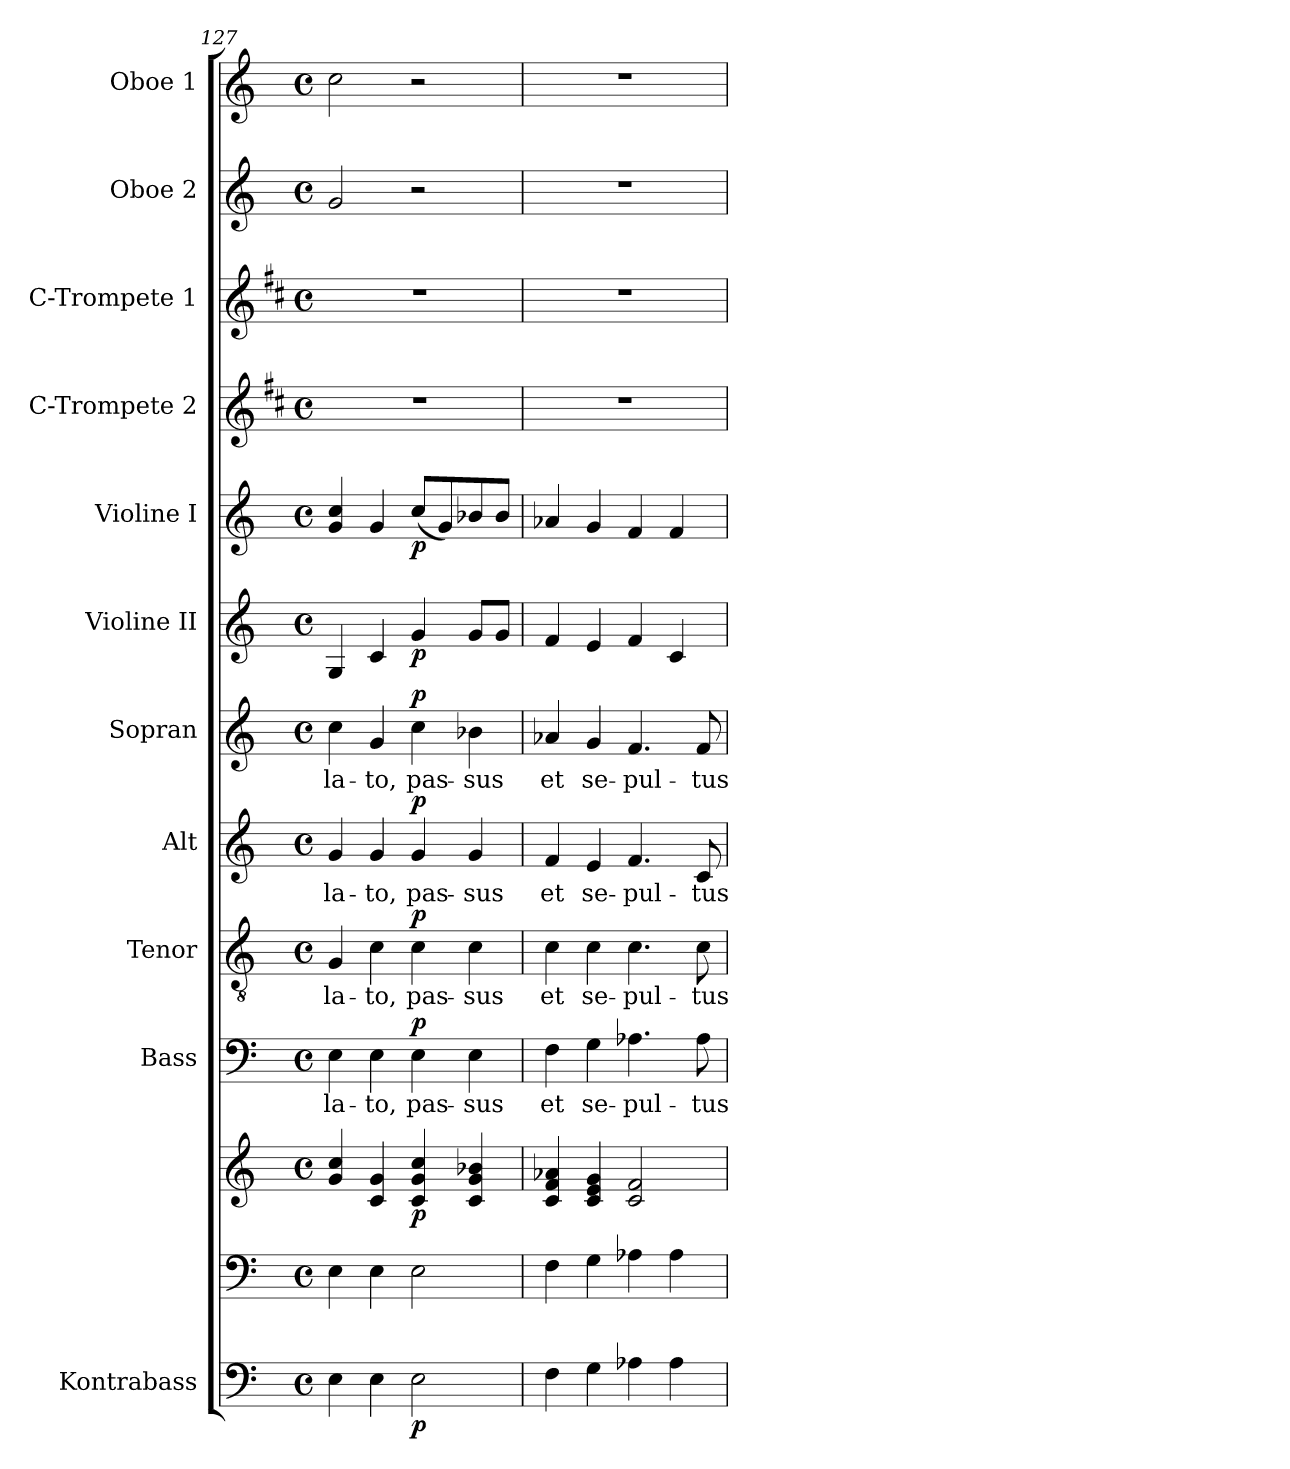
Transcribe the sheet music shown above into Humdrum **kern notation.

**kern	**dynam	**kern	**kern	**dynam	**kern	**text	**dynam	**kern	**text	**dynam	**kern	**text	**dynam	**kern	**text	**dynam	**kern	**dynam	**kern	**dynam	**kern	**kern	**kern	**kern
*part12	*part12	*part11	*part11	*part11	*part10	*part10	*part10	*part9	*part9	*part9	*part8	*part8	*part8	*part7	*part7	*part7	*part6	*part6	*part5	*part5	*part4	*part3	*part2	*part1
*staff13	*staff13	*staff12	*staff11	*staff11/12	*staff10	*staff10	*staff10	*staff9	*staff9	*staff9	*staff8	*staff8	*staff8	*staff7	*staff7	*staff7	*staff6	*staff6	*staff5	*staff5	*staff4	*staff3	*staff2	*staff1
*I"Kontrabass	*	*	*	*	*I"Bass	*	*	*I"Tenor	*	*	*I"Alt	*	*	*I"Sopran	*	*	*I"Violine II	*	*I"Violine I	*	*I"C-Trompete 2	*I"C-Trompete 1	*I"Oboe 2	*I"Oboe 1
*I'Kb.	*	*	*	*	*I'B.	*	*	*I'T.	*	*	*I'A.	*	*	*I'S.	*	*	*I'Vl. II	*	*I'Vl. I	*	*I'C Trp. 2	*I'C Trp. 1	*I'Ob. 2	*I'Ob. 1
*clefF4	*	*clefF4	*clefG2	*	*clefF4	*	*	*clefGv2	*	*	*clefG2	*	*	*clefG2	*	*	*clefG2	*	*clefG2	*	*clefG2	*clefG2	*clefG2	*clefG2
*ITrd7c12	*	*	*	*	*	*	*	*	*	*	*	*	*	*	*	*	*	*	*	*	*ITrd1c2	*ITrd1c2	*	*
*k[]	*	*k[]	*k[]	*	*k[]	*	*	*k[]	*	*	*k[]	*	*	*k[]	*	*	*k[]	*	*k[]	*	*k[]	*k[]	*k[]	*k[]
*C:	*	*C:	*C:	*	*C:	*	*	*C:	*	*	*C:	*	*	*C:	*	*	*C:	*	*C:	*	*C:	*C:	*C:	*C:
*M4/4	*	*M4/4	*M4/4	*	*M4/4	*	*	*M4/4	*	*	*M4/4	*	*	*M4/4	*	*	*M4/4	*	*M4/4	*	*M4/4	*M4/4	*M4/4	*M4/4
*met(c)	*	*met(c)	*met(c)	*	*met(c)	*	*	*met(c)	*	*	*met(c)	*	*	*met(c)	*	*	*met(c)	*	*met(c)	*	*met(c)	*met(c)	*met(c)	*met(c)
=127	=127	=127	=127	=127	=127	=127	=127	=127	=127	=127	=127	=127	=127	=127	=127	=127	=127	=127	=127	=127	=127	=127	=127	=127
!	!	!	!	!	!	!LO:LY:b	!	!	!LO:LY:b	!	!	!LO:LY:b	!	!	!LO:LY:b	!	!	!	!	!	!	!	!	!
4EE\	.	4E\	4g/ 4cc/	.	4E\	-la-	.	4G/	-la-	.	4g/	-la-	.	4cc\	-la-	.	4G/	.	4g/ 4cc/	.	1r	1r	2g/	2cc\
!	!	!	!	!	!	!LO:LY:b	!	!	!LO:LY:b	!	!	!LO:LY:b	!	!	!LO:LY:b	!	!	!	!	!	!	!	!	!
4EE\	.	4E\	4c/ 4g/	.	4E\	-to,	.	4c\	-to,	.	4g/	-to,	.	4g/	-to,	.	4c/	.	4g/	.	.	.	.	.
!	!LO:DY:b	!	!	!LO:DY:b	!	!LO:LY:b	!LO:DY:a	!	!LO:LY:b	!LO:DY:a	!	!LO:LY:b	!LO:DY:a	!	!LO:LY:b	!LO:DY:a	!	!LO:DY:b	!	!LO:DY:b	!	!	!	!
2EE\	p	2E\	4c/ 4g/ 4cc/	p	4E\	pas-	p	4c\	pas-	p	4g/	pas-	p	4cc\	pas-	p	4g/	p	(<8cc/L	p	.	.	2r	2r
.	.	.	.	.	.	.	.	.	.	.	.	.	.	.	.	.	.	.	8g/)	.	.	.	.	.
!	!	!	!	!	!	!LO:LY:b	!	!	!LO:LY:b	!	!	!LO:LY:b	!	!	!LO:LY:b	!	!	!	!	!	!	!	!	!
.	.	.	4c/ 4g/ 4b-X/	.	4E\	-sus	.	4c\	-sus	.	4g/	-sus	.	4b-X\	-sus	.	8g/L	.	8b-X/	.	.	.	.	.
.	.	.	.	.	.	.	.	.	.	.	.	.	.	.	.	.	8g/J	.	8b-/J	.	.	.	.	.
=128	=128	=128	=128	=128	=128	=128	=128	=128	=128	=128	=128	=128	=128	=128	=128	=128	=128	=128	=128	=128	=128	=128	=128	=128
!	!	!	!	!	!	!LO:LY:b	!	!	!LO:LY:b	!	!	!LO:LY:b	!	!	!LO:LY:b	!	!	!	!	!	!	!	!	!
4FF\	.	4F\	4c/ 4f/ 4a-X/	.	4F\	et	.	4c\	et	.	4f/	et	.	4a-X/	et	.	4f/	.	4a-X/	.	1r	1r	1r	1r
!	!	!	!	!	!	!LO:LY:b	!	!	!LO:LY:b	!	!	!LO:LY:b	!	!	!LO:LY:b	!	!	!	!	!	!	!	!	!
4GG\	.	4G\	4c/ 4e/ 4g/	.	4G\	se-	.	4c\	se-	.	4e/	se-	.	4g/	se-	.	4e/	.	4g/	.	.	.	.	.
!	!	!	!	!	!	!LO:LY:b	!	!	!LO:LY:b	!	!	!LO:LY:b	!	!	!LO:LY:b	!	!	!	!	!	!	!	!	!
4AA-X\	.	4A-X\	2c/ 2f/	.	4.A-X\	-pul-	.	4.c\	-pul-	.	4.f/	-pul-	.	4.f/	-pul-	.	4f/	.	4f/	.	.	.	.	.
4AA-\	.	4A-\	.	.	.	.	.	.	.	.	.	.	.	.	.	.	4c/	.	4f/	.	.	.	.	.
!	!	!	!	!	!	!LO:LY:b	!	!	!LO:LY:b	!	!	!LO:LY:b	!	!	!LO:LY:b	!	!	!	!	!	!	!	!	!
.	.	.	.	.	8A-\	-tus	.	8c\	-tus	.	8c/	-tus	.	8f/	-tus	.	.	.	.	.	.	.	.	.
=	=	=	=	=	=	=	=	=	=	=	=	=	=	=	=	=	=	=	=	=	=	=	=	=
*-	*-	*-	*-	*-	*-	*-	*-	*-	*-	*-	*-	*-	*-	*-	*-	*-	*-	*-	*-	*-	*-	*-	*-	*-
